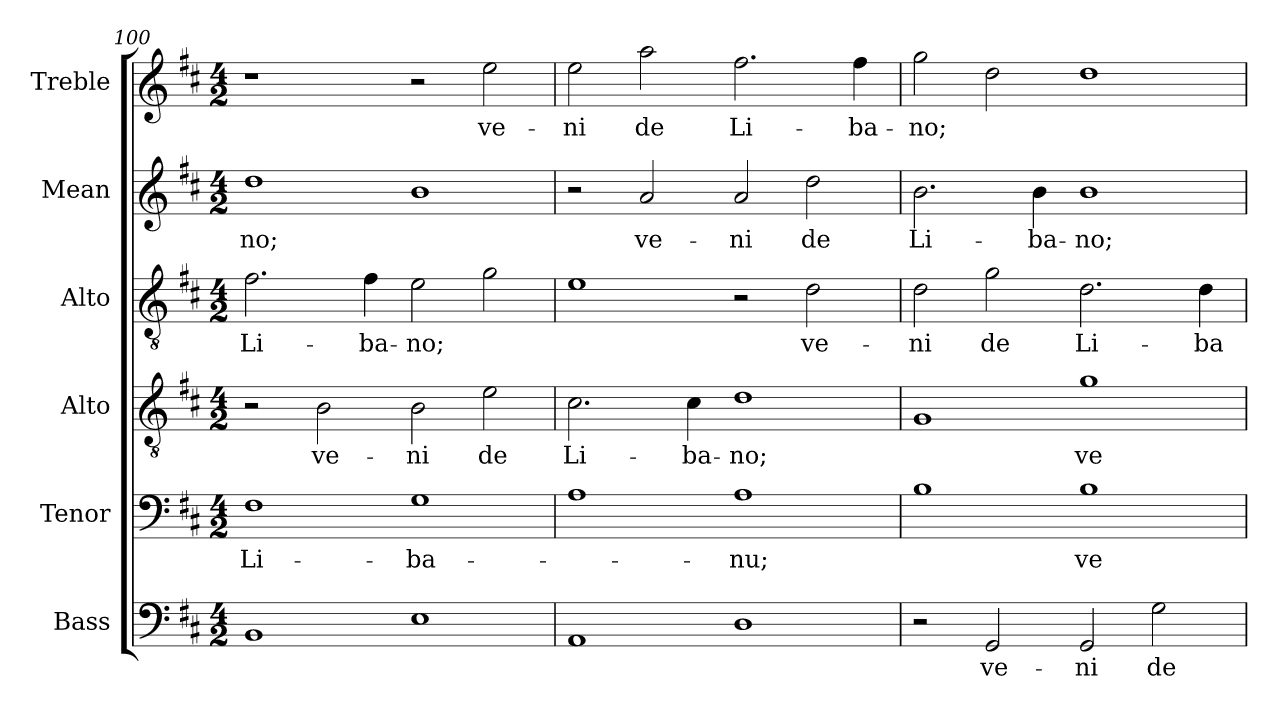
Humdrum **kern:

**kern	**text	**kern	**text	**kern	**text	**kern	**text	**kern	**text	**kern	**text
*part6	*part6	*part5	*part5	*part4	*part4	*part3	*part3	*part2	*part2	*part1	*part1
*staff6	*staff6	*staff5	*staff5	*staff4	*staff4	*staff3	*staff3	*staff2	*staff2	*staff1	*staff1
*I"Bass	*	*I"Tenor	*	*I"Alto	*	*I"Alto	*	*I"Mean	*	*I"Treble	*
*I'B.	*	*I'T.	*	*I'A.	*	*I'A.	*	*I'M.	*	*I'Tr.	*
!!LO:LB:g=z
*clefF4	*	*clefF4	*	*clefGv2	*	*clefGv2	*	*clefG2	*	*clefG2	*
*	*	*	*	*ITrd7c12	*	*ITrd7c12	*	*	*	*	*
*k[f#c#]	*	*k[f#c#]	*	*k[f#c#]	*	*k[f#c#]	*	*k[f#c#]	*	*k[f#c#]	*
*D:	*	*D:	*	*D:	*	*D:	*	*D:	*	*D:	*
*M4/2	*	*M4/2	*	*M4/2	*	*M4/2	*	*M4/2	*	*M4/2	*
=100	=100	=100	=100	=100	=100	=100	=100	=100	=100	=100	=100
!	!	!	!LO:LY:b:color=#000000	!	!	!	!	!	!	!	!
!	!	!	!	!	!	!	!LO:LY:b:color=#000000	!	!	!	!
!	!	!	!	!	!	!	!	!	!LO:LY:b:color=#000000	!	!
1BBi	.	1F#i	Li-	2r	.	2.F#i\	Li-	1ddi	-no;	1r	.
!	!	!	!	!	!LO:LY:b:color=#000000	!	!	!	!	!	!
.	.	.	.	2BBi\	ve-	.	.	.	.	.	.
!	!	!	!	!	!	!	!LO:LY:b:color=#000000	!	!	!	!
.	.	.	.	.	.	4F#i\	-ba-	.	.	.	.
!	!	!	!LO:LY:b:color=#000000	!	!	!	!	!	!	!	!
!	!	!	!	!	!LO:LY:b:color=#000000	!	!	!	!	!	!
!	!	!	!	!	!	!	!LO:LY:b:color=#000000	!	!	!	!
1Ei	.	1Gi	-ba-	2BBi\	-ni	2Ei\	-no;	1bi	.	2r	.
!	!	!	!	!	!LO:LY:b:color=#000000	!	!	!	!	!	!
!	!	!	!	!	!	!	!	!	!	!	!LO:LY:b:color=#000000
.	.	.	.	2Ei\	de	2Gi\	.	.	.	2eei\	ve-
=101	=101	=101	=101	=101	=101	=101	=101	=101	=101	=101	=101
!	!	!	!	!	!LO:LY:b:color=#000000	!	!	!	!	!	!
!	!	!	!	!	!	!	!	!	!	!	!LO:LY:b:color=#000000
1AAi	.	1Ai	.	2.C#i\	Li-	1Ei	.	2r	.	2eei\	-ni
!	!	!	!	!	!	!	!	!	!LO:LY:b:color=#000000	!	!
!	!	!	!	!	!	!	!	!	!	!	!LO:LY:b:color=#000000
.	.	.	.	.	.	.	.	2ai/	ve-	2aai\	de
!	!	!	!	!	!LO:LY:b:color=#000000	!	!	!	!	!	!
.	.	.	.	4C#i\	-ba-	.	.	.	.	.	.
!	!	!	!LO:LY:b:color=#000000	!	!	!	!	!	!	!	!
!	!	!	!	!	!LO:LY:b:color=#000000	!	!	!	!	!	!
!	!	!	!	!	!	!	!	!	!LO:LY:b:color=#000000	!	!
!	!	!	!	!	!	!	!	!	!	!	!LO:LY:b:color=#000000
1Di	.	1Ai	-nu;	1Di	-no;	2r	.	2ai/	-ni	2.ff#i\	Li-
!	!	!	!	!	!	!	!LO:LY:b:color=#000000	!	!	!	!
!	!	!	!	!	!	!	!	!	!LO:LY:b:color=#000000	!	!
.	.	.	.	.	.	2Di\	ve-	2ddi\	de	.	.
!	!	!	!	!	!	!	!	!	!	!	!LO:LY:b:color=#000000
.	.	.	.	.	.	.	.	.	.	4ff#i\	-ba-
=102	=102	=102	=102	=102	=102	=102	=102	=102	=102	=102	=102
!	!	!	!	!	!	!	!LO:LY:b:color=#000000	!	!	!	!
!	!	!	!	!	!	!	!	!	!LO:LY:b:color=#000000	!	!
!	!	!	!	!	!	!	!	!	!	!	!LO:LY:b:color=#000000
2r	.	1Bi	.	1GGi	.	2Di\	-ni	2.bi\	Li-	2ggi\	-no;
!	!LO:LY:b:color=#000000	!	!	!	!	!	!	!	!	!	!
!	!	!	!	!	!	!	!LO:LY:b:color=#000000	!	!	!	!
2GGi/	ve-	.	.	.	.	2Gi\	de	.	.	2ddi\	.
!	!	!	!	!	!	!	!	!	!LO:LY:b:color=#000000	!	!
.	.	.	.	.	.	.	.	4bi\	-ba-	.	.
!	!LO:LY:b:color=#000000	!	!	!	!	!	!	!	!	!	!
!	!	!	!LO:LY:b:color=#000000	!	!	!	!	!	!	!	!
!	!	!	!	!	!LO:LY:b:color=#000000	!	!	!	!	!	!
!	!	!	!	!	!	!	!LO:LY:b:color=#000000	!	!	!	!
!	!	!	!	!	!	!	!	!	!LO:LY:b:color=#000000	!	!
2GGi/	-ni	1Bi	ve-	1Gi	ve-	2.Di\	Li-	1bi	-no;	1ddi	.
!	!LO:LY:b:color=#000000	!	!	!	!	!	!	!	!	!	!
2Gi\	de	.	.	.	.	.	.	.	.	.	.
!	!	!	!	!	!	!	!LO:LY:b:color=#000000	!	!	!	!
.	.	.	.	.	.	4Di\	-ba-	.	.	.	.
=	=	=	=	=	=	=	=	=	=	=	=
*-	*-	*-	*-	*-	*-	*-	*-	*-	*-	*-	*-
